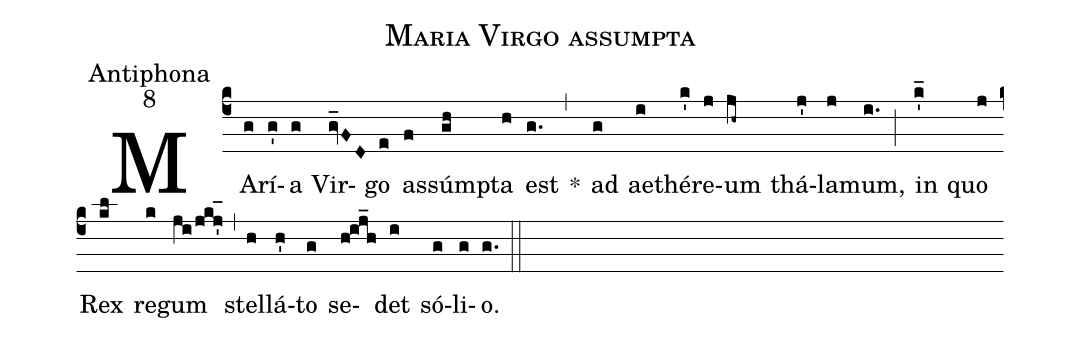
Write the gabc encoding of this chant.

name:Maria Virgo assumpta;
office-part:Antiphona;
mode:8;
%%
(c4) MA(g)rí(g')a(g) Vir(gv_FD)go(e) as(f)súm(gh)pta(h) est(g.) *(,) ad(g) ae(i)thé(k')re(j)um(jh~) thá(j')la(j)mum,(i.) (;) in(k'_) quo(j) Rex(kl) re(k)gum(ji/jkj'_1) (,) stel(h)lá(h')to(g) se(h!ij_h)det(i) só(g)li(g)o.(g.) (::)
